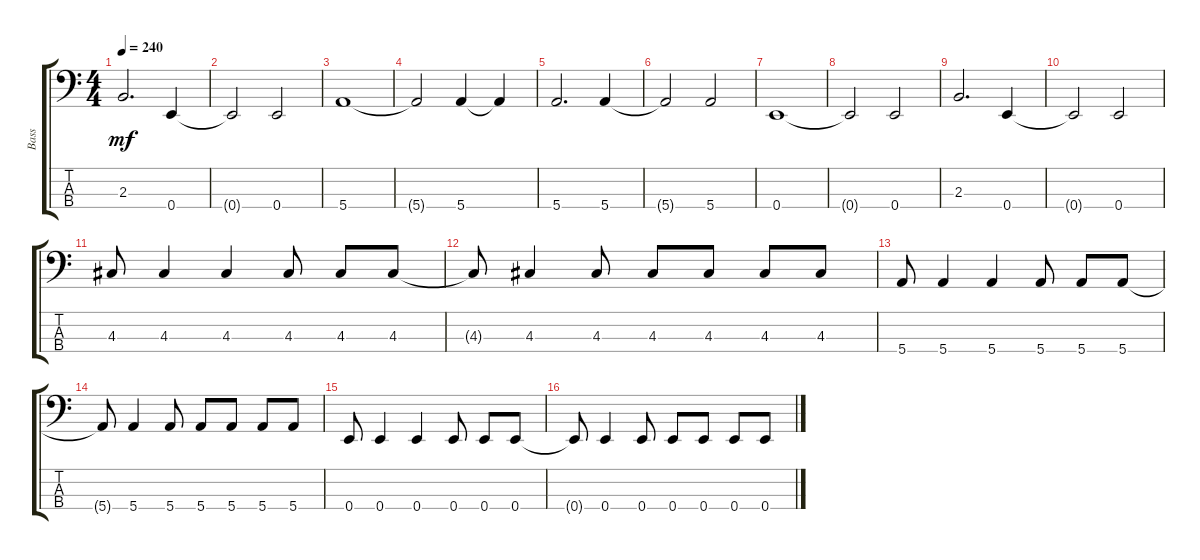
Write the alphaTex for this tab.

\track ("Bass" "Bass") {instrument electricbassfinger}
\staff {score tabs}
\tuning (G2 D2 A1 E1) {hide}
\ts (4 4)
\tempo 240
\clef f4
\ks c
2.3.2{d dy mf} 0.4.4 |
0.4{t}.2 0.4.2 |
5.4.1 |
5.4{t}.2 5.4.4 5.4{t}.4 |
5.4.2{d} 5.4.4 |
5.4{t}.2 5.4.2 |
0.4.1 |
0.4{t}.2 0.4.2 |
2.3.2{d} 0.4.4 |
0.4{t}.2 0.4.2 |
4.3.8 4.3.4 4.3.4 4.3.8 4.3.8 4.3.8 |
4.3{t}.8 4.3.4 4.3.8 4.3.8 4.3.8 4.3.8 4.3.8 |
5.4.8 5.4.4 5.4.4 5.4.8 5.4.8 5.4.8 |
5.4{t}.8 5.4.4 5.4.8 5.4.8 5.4.8 5.4.8 5.4.8 |
0.4.8 0.4.4 0.4.4 0.4.8 0.4.8 0.4.8 |
0.4{t}.8 0.4.4 0.4.8 0.4.8 0.4.8 0.4.8 0.4.8
